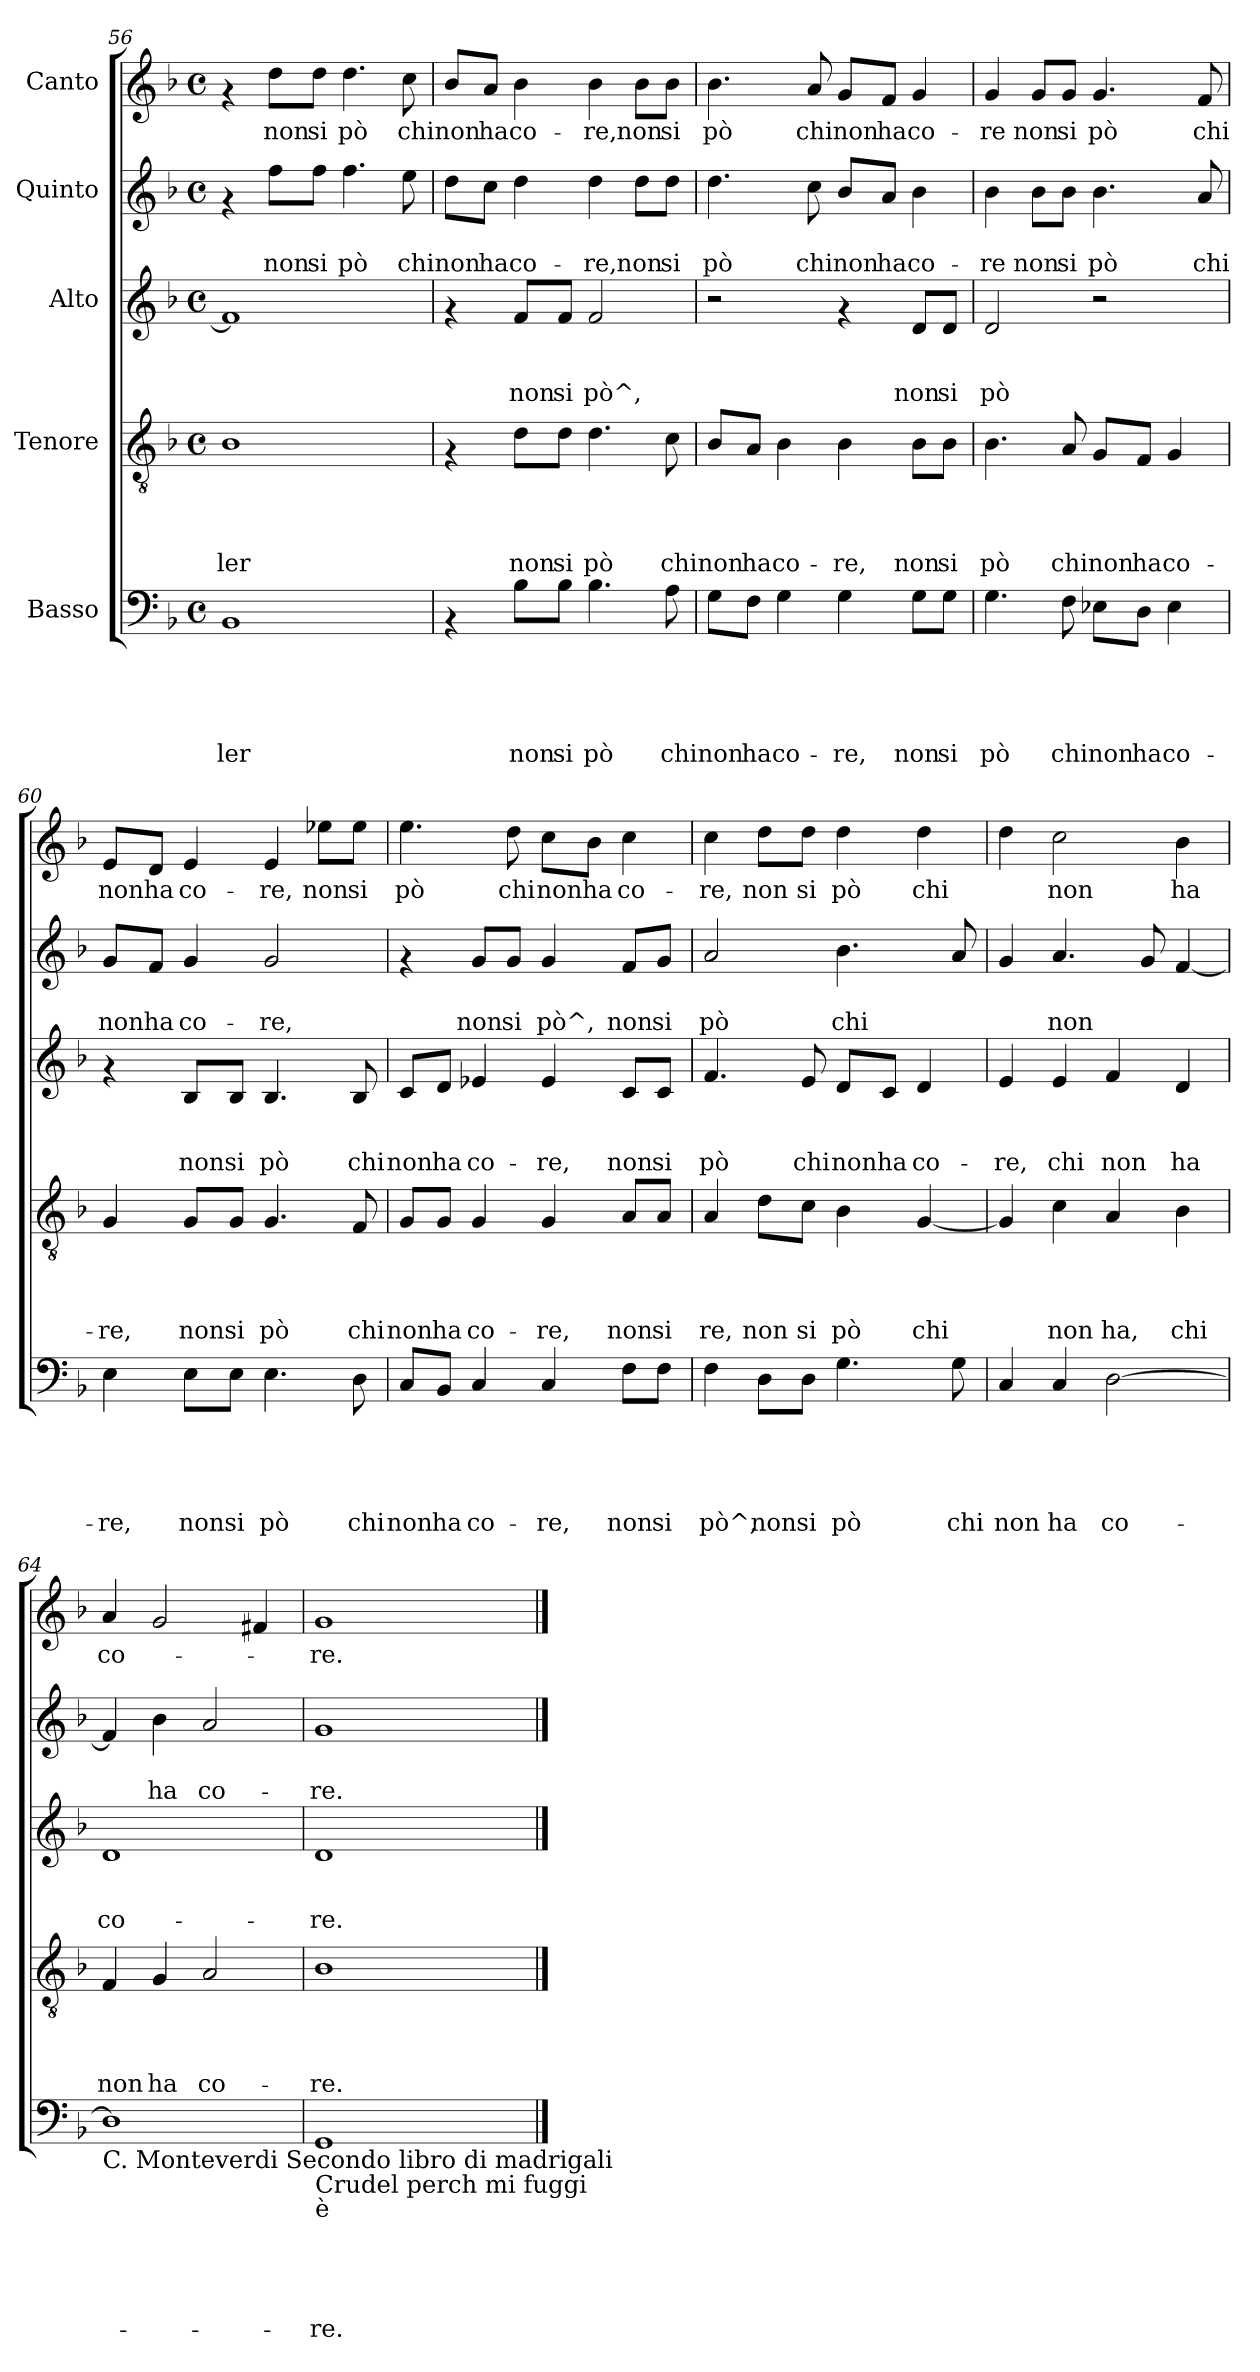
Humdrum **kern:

**kern	**text	**text	**text	**text	**text	**kern	**text	**text	**text	**text	**kern	**text	**text	**text	**kern	**text	**text	**kern	**text
*part5	*part5	*part5	*part5	*part5	*part5	*part4	*part4	*part4	*part4	*part4	*part3	*part3	*part3	*part3	*part2	*part2	*part2	*part1	*part1
*staff5	*staff5	*staff5	*staff5	*staff5	*staff5	*staff4	*staff4	*staff4	*staff4	*staff4	*staff3	*staff3	*staff3	*staff3	*staff2	*staff2	*staff2	*staff1	*staff1
*I"Basso	*	*	*	*	*	*I"Tenore	*	*	*	*	*I"Alto	*	*	*	*I"Quinto	*	*	*I"Canto	*
*clefF4	*	*	*	*	*	*clefGv2	*	*	*	*	*clefG2	*	*	*	*clefG2	*	*	*clefG2	*
*k[b-]	*	*	*	*	*	*k[b-]	*	*	*	*	*k[b-]	*	*	*	*k[b-]	*	*	*k[b-]	*
*F:	*	*	*	*	*	*F:	*	*	*	*	*F:	*	*	*	*F:	*	*	*F:	*
*M4/4	*	*	*	*	*	*M4/4	*	*	*	*	*M4/4	*	*	*	*M4/4	*	*	*M4/4	*
*met(c)	*	*	*	*	*	*met(c)	*	*	*	*	*met(c)	*	*	*	*met(c)	*	*	*met(c)	*
=56	=56	=56	=56	=56	=56	=56	=56	=56	=56	=56	=56	=56	=56	=56	=56	=56	=56	=56	=56
!	!	!	!	!	!LO:LY:b	!	!	!	!	!LO:LY:b	!	!	!	!	!	!	!	!	!
1BB-	.	.	.	.	-ler	1B-	.	.	.	-ler	1f]	.	.	.	4rf	.	.	4rf	.
!	!	!	!	!	!	!	!	!	!	!	!	!	!	!	!	!	!LO:LY:b	!	!LO:LY:b
.	.	.	.	.	.	.	.	.	.	.	.	.	.	.	8ff\L	.	non	8dd\L	non
!	!	!	!	!	!	!	!	!	!	!	!	!	!	!	!	!	!LO:LY:b	!	!LO:LY:b
.	.	.	.	.	.	.	.	.	.	.	.	.	.	.	8ff\J	.	si	8dd\J	si
!	!	!	!	!	!	!	!	!	!	!	!	!	!	!	!	!	!LO:LY:b	!	!LO:LY:b
.	.	.	.	.	.	.	.	.	.	.	.	.	.	.	4.ff\	.	pò	4.dd\	pò
!	!	!	!	!	!	!	!	!	!	!	!	!	!	!	!	!	!LO:LY:b	!	!LO:LY:b
.	.	.	.	.	.	.	.	.	.	.	.	.	.	.	8ee\	.	chi	8cc\	chi
=57	=57	=57	=57	=57	=57	=57	=57	=57	=57	=57	=57	=57	=57	=57	=57	=57	=57	=57	=57
!	!	!	!	!	!	!	!	!	!	!	!	!	!	!	!	!	!LO:LY:b	!	!LO:LY:b
4rAA	.	.	.	.	.	4rF	.	.	.	.	4rf	.	.	.	8dd\L	.	non	8b-/L	non
!	!	!	!	!	!	!	!	!	!	!	!	!	!	!	!	!	!LO:LY:b	!	!LO:LY:b
.	.	.	.	.	.	.	.	.	.	.	.	.	.	.	8cc\J	.	ha	8a/J	ha
!	!	!	!	!	!LO:LY:b	!	!	!	!	!LO:LY:b	!	!	!	!LO:LY:b	!	!	!LO:LY:b	!	!LO:LY:b
8B-\L	.	.	.	.	non	8d\L	.	.	.	non	8f/L	.	.	non	4dd\	.	co-	4b-\	co-
!	!	!	!	!	!LO:LY:b	!	!	!	!	!LO:LY:b	!	!	!	!LO:LY:b	!	!	!	!	!
8B-\J	.	.	.	.	si	8d\J	.	.	.	si	8f/J	.	.	si	.	.	.	.	.
!	!	!	!	!	!LO:LY:b	!	!	!	!	!LO:LY:b	!	!	!	!LO:LY:b	!	!	!LO:LY:b	!	!LO:LY:b
4.B-\	.	.	.	.	pò	4.d\	.	.	.	pò	2f/	.	.	pò^,	4dd\	.	-re,	4b-\	-re,
!	!	!	!	!	!	!	!	!	!	!	!	!	!	!	!	!	!LO:LY:b	!	!LO:LY:b
.	.	.	.	.	.	.	.	.	.	.	.	.	.	.	8dd\L	.	non	8b-\L	non
!	!	!	!	!	!LO:LY:b	!	!	!	!	!LO:LY:b	!	!	!	!	!	!	!LO:LY:b	!	!LO:LY:b
8A\	.	.	.	.	chi	8c\	.	.	.	chi	.	.	.	.	8dd\J	.	si	8b-\J	si
!!LO:LB:g=z
=58	=58	=58	=58	=58	=58	=58	=58	=58	=58	=58	=58	=58	=58	=58	=58	=58	=58	=58	=58
!	!	!	!	!	!LO:LY:b	!	!	!	!	!LO:LY:b	!	!	!	!	!	!	!LO:LY:b	!	!LO:LY:b
8G\L	.	.	.	.	non	8B-/L	.	.	.	non	2r	.	.	.	4.dd\	.	pò	4.b-\	pò
!	!	!	!	!	!LO:LY:b	!	!	!	!	!LO:LY:b	!	!	!	!	!	!	!	!	!
8F\J	.	.	.	.	ha	8A/J	.	.	.	ha	.	.	.	.	.	.	.	.	.
!	!	!	!	!	!LO:LY:b	!	!	!	!	!LO:LY:b	!	!	!	!	!	!	!	!	!
4G\	.	.	.	.	co-	4B-\	.	.	.	co-	.	.	.	.	.	.	.	.	.
!	!	!	!	!	!	!	!	!	!	!	!	!	!	!	!	!	!LO:LY:b	!	!LO:LY:b
.	.	.	.	.	.	.	.	.	.	.	.	.	.	.	8cc\	.	chi	8a/	chi
!	!	!	!	!	!LO:LY:b	!	!	!	!	!LO:LY:b	!	!	!	!	!	!	!LO:LY:b	!	!LO:LY:b
4G\	.	.	.	.	-re,	4B-\	.	.	.	-re,	4rf	.	.	.	8b-/L	.	non	8g/L	non
!	!	!	!	!	!	!	!	!	!	!	!	!	!	!	!	!	!LO:LY:b	!	!LO:LY:b
.	.	.	.	.	.	.	.	.	.	.	.	.	.	.	8a/J	.	ha	8f/J	ha
!	!	!	!	!	!LO:LY:b	!	!	!	!	!LO:LY:b	!	!	!	!LO:LY:b	!	!	!LO:LY:b	!	!LO:LY:b
8G\L	.	.	.	.	non	8B-\L	.	.	.	non	8d/L	.	.	non	4b-\	.	co-	4g/	co-
!	!	!	!	!	!LO:LY:b	!	!	!	!	!LO:LY:b	!	!	!	!LO:LY:b	!	!	!	!	!
8G\J	.	.	.	.	si	8B-\J	.	.	.	si	8d/J	.	.	si	.	.	.	.	.
=59	=59	=59	=59	=59	=59	=59	=59	=59	=59	=59	=59	=59	=59	=59	=59	=59	=59	=59	=59
!	!	!	!	!	!LO:LY:b	!	!	!	!	!LO:LY:b	!	!	!	!LO:LY:b	!	!	!LO:LY:b	!	!LO:LY:b
4.G\	.	.	.	.	pò	4.B-\	.	.	.	pò	2d/	.	.	pò	4b-\	.	-re	4g/	-re
!	!	!	!	!	!	!	!	!	!	!	!	!	!	!	!	!	!LO:LY:b	!	!LO:LY:b
.	.	.	.	.	.	.	.	.	.	.	.	.	.	.	8b-\L	.	non	8g/L	non
!	!	!	!	!	!LO:LY:b	!	!	!	!	!LO:LY:b	!	!	!	!	!	!	!LO:LY:b	!	!LO:LY:b
8F\	.	.	.	.	chi	8A/	.	.	.	chi	.	.	.	.	8b-\J	.	si	8g/J	si
!	!	!	!	!	!LO:LY:b	!	!	!	!	!LO:LY:b	!	!	!	!	!	!	!LO:LY:b	!	!LO:LY:b
8E-X\L	.	.	.	.	non	8G/L	.	.	.	non	2r	.	.	.	4.b-\	.	pò	4.g/	pò
!	!	!	!	!	!LO:LY:b	!	!	!	!	!LO:LY:b	!	!	!	!	!	!	!	!	!
8D\J	.	.	.	.	ha	8F/J	.	.	.	ha	.	.	.	.	.	.	.	.	.
!	!	!	!	!	!LO:LY:b	!	!	!	!	!LO:LY:b	!	!	!	!	!	!	!	!	!
4E-\	.	.	.	.	co-	4G/	.	.	.	co-	.	.	.	.	.	.	.	.	.
!	!	!	!	!	!	!	!	!	!	!	!	!	!	!	!	!	!LO:LY:b	!	!LO:LY:b
.	.	.	.	.	.	.	.	.	.	.	.	.	.	.	8a/	.	chi	8f/	chi
=60	=60	=60	=60	=60	=60	=60	=60	=60	=60	=60	=60	=60	=60	=60	=60	=60	=60	=60	=60
!	!	!	!	!	!LO:LY:b	!	!	!	!	!LO:LY:b	!	!	!	!	!	!	!LO:LY:b	!	!LO:LY:b
4E\	.	.	.	.	-re,	4G/	.	.	.	-re,	4rf	.	.	.	8g/L	.	non	8e/L	non
!	!	!	!	!	!	!	!	!	!	!	!	!	!	!	!	!	!LO:LY:b	!	!LO:LY:b
.	.	.	.	.	.	.	.	.	.	.	.	.	.	.	8f/J	.	ha	8d/J	ha
!	!	!	!	!	!LO:LY:b	!	!	!	!	!LO:LY:b	!	!	!	!LO:LY:b	!	!	!LO:LY:b	!	!LO:LY:b
8E\L	.	.	.	.	non	8G/L	.	.	.	non	8B-/L	.	.	non	4g/	.	co-	4e/	co-
!	!	!	!	!	!LO:LY:b	!	!	!	!	!LO:LY:b	!	!	!	!LO:LY:b	!	!	!	!	!
8E\J	.	.	.	.	si	8G/J	.	.	.	si	8B-/J	.	.	si	.	.	.	.	.
!	!	!	!	!	!LO:LY:b	!	!	!	!	!LO:LY:b	!	!	!	!LO:LY:b	!	!	!LO:LY:b	!	!LO:LY:b
4.E\	.	.	.	.	pò	4.G/	.	.	.	pò	4.B-/	.	.	pò	2g/	.	-re,	4e/	-re,
!	!	!	!	!	!	!	!	!	!	!	!	!	!	!	!	!	!	!	!LO:LY:b
.	.	.	.	.	.	.	.	.	.	.	.	.	.	.	.	.	.	8ee-X\L	non
!	!	!	!	!	!LO:LY:b	!	!	!	!	!LO:LY:b	!	!	!	!LO:LY:b	!	!	!	!	!LO:LY:b
8D\	.	.	.	.	chi	8F/	.	.	.	chi	8B-/	.	.	chi	.	.	.	8ee-\J	si
=61	=61	=61	=61	=61	=61	=61	=61	=61	=61	=61	=61	=61	=61	=61	=61	=61	=61	=61	=61
!	!	!	!	!	!LO:LY:b	!	!	!	!	!LO:LY:b	!	!	!	!LO:LY:b	!	!	!	!	!LO:LY:b
8C/L	.	.	.	.	non	8G/L	.	.	.	non	8c/L	.	.	non	4rf	.	.	4.ee\	pò
!	!	!	!	!	!LO:LY:b	!	!	!	!	!LO:LY:b	!	!	!	!LO:LY:b	!	!	!	!	!
8BB-/J	.	.	.	.	ha	8G/J	.	.	.	ha	8d/J	.	.	ha	.	.	.	.	.
!	!	!	!	!	!LO:LY:b	!	!	!	!	!LO:LY:b	!	!	!	!LO:LY:b	!	!	!LO:LY:b	!	!
4C/	.	.	.	.	co-	4G/	.	.	.	co-	4e-X/	.	.	co-	8g/L	.	non	.	.
!	!	!	!	!	!	!	!	!	!	!	!	!	!	!	!	!	!LO:LY:b	!	!LO:LY:b
.	.	.	.	.	.	.	.	.	.	.	.	.	.	.	8g/J	.	si	8dd\	chi
!	!	!	!	!	!LO:LY:b	!	!	!	!	!LO:LY:b	!	!	!	!LO:LY:b	!	!	!LO:LY:b	!	!LO:LY:b
4C/	.	.	.	.	-re,	4G/	.	.	.	-re,	4e-/	.	.	-re,	4g/	.	pò^,	8cc\L	non
!	!	!	!	!	!	!	!	!	!	!	!	!	!	!	!	!	!	!	!LO:LY:b
.	.	.	.	.	.	.	.	.	.	.	.	.	.	.	.	.	.	8b-\J	ha
!	!	!	!	!	!LO:LY:b	!	!	!	!	!LO:LY:b	!	!	!	!LO:LY:b	!	!	!LO:LY:b	!	!LO:LY:b
8F\L	.	.	.	.	non	8A/L	.	.	.	non	8c/L	.	.	non	8f/L	.	non	4cc\	co-
!	!	!	!	!	!LO:LY:b	!	!	!	!	!LO:LY:b	!	!	!	!LO:LY:b	!	!	!LO:LY:b	!	!
8F\J	.	.	.	.	si	8A/J	.	.	.	si	8c/J	.	.	si	8g/J	.	si	.	.
!!LO:PB:g=z
=62	=62	=62	=62	=62	=62	=62	=62	=62	=62	=62	=62	=62	=62	=62	=62	=62	=62	=62	=62
!	!	!	!	!	!LO:LY:b	!	!	!	!	!LO:LY:b	!	!	!	!LO:LY:b	!	!	!LO:LY:b	!	!LO:LY:b
4F\	.	.	.	.	pò^,	4A/	.	.	.	re,	4.f/	.	.	pò	2a/	.	pò	4cc\	-re,
!	!	!	!	!	!LO:LY:b	!	!	!	!	!LO:LY:b	!	!	!	!	!	!	!	!	!LO:LY:b
8D\L	.	.	.	.	non	8d\L	.	.	.	non	.	.	.	.	.	.	.	8dd\L	non
!	!	!	!	!	!LO:LY:b	!	!	!	!	!LO:LY:b	!	!	!	!LO:LY:b	!	!	!	!	!LO:LY:b
8D\J	.	.	.	.	si	8c\J	.	.	.	si	8e/	.	.	chi	.	.	.	8dd\J	si
!	!	!	!	!	!LO:LY:b	!	!	!	!	!LO:LY:b	!	!	!	!LO:LY:b	!	!	!LO:LY:b	!	!LO:LY:b
4.G\	.	.	.	.	pò	4B-\	.	.	.	pò	8d/L	.	.	non	4.b-\	.	chi	4dd\	pò
!	!	!	!	!	!	!	!	!	!	!	!	!	!	!LO:LY:b	!	!	!	!	!
.	.	.	.	.	.	.	.	.	.	.	8c/J	.	.	ha	.	.	.	.	.
!	!	!	!	!	!	!	!	!	!	!LO:LY:b	!	!	!	!LO:LY:b	!	!	!	!	!LO:LY:b
.	.	.	.	.	.	[<4G/	.	.	.	chi	4d/	.	.	co-	.	.	.	4dd\	chi
!	!	!	!	!	!LO:LY:b	!	!	!	!	!	!	!	!	!	!	!	!	!	!
8G\	.	.	.	.	chi	.	.	.	.	.	.	.	.	.	8a/	.	.	.	.
=63	=63	=63	=63	=63	=63	=63	=63	=63	=63	=63	=63	=63	=63	=63	=63	=63	=63	=63	=63
!	!	!	!	!	!LO:LY:b	!	!	!	!	!	!	!	!	!LO:LY:b	!	!	!	!	!
4C/	.	.	.	.	non	4G/]	.	.	.	.	4e/	.	.	-re,	4g/	.	.	4dd\	.
!	!	!	!	!	!LO:LY:b	!	!	!	!	!LO:LY:b	!	!	!	!LO:LY:b	!	!	!LO:LY:b	!	!LO:LY:b
4C/	.	.	.	.	ha	4c\	.	.	.	non	4e/	.	.	chi	4.a/	.	non	2cc\	non
!	!	!	!	!	!LO:LY:b	!	!	!	!	!LO:LY:b	!	!	!	!LO:LY:b	!	!	!	!	!
[>2D\	.	.	.	.	co-	4A/	.	.	.	ha,	4f/	.	.	non	.	.	.	.	.
.	.	.	.	.	.	.	.	.	.	.	.	.	.	.	8g/	.	.	.	.
!	!	!	!	!	!	!	!	!	!	!LO:LY:b	!	!	!	!LO:LY:b	!	!	!	!	!LO:LY:b
.	.	.	.	.	.	4B-\	.	.	.	chi	4d/	.	.	ha	[<4f/	.	.	4b-\	ha
=64	=64	=64	=64	=64	=64	=64	=64	=64	=64	=64	=64	=64	=64	=64	=64	=64	=64	=64	=64
!LO:TX:b:t=C. Monteverdi Secondo libro di madrigali	!	!	!	!	!	!	!	!	!	!	!	!	!	!	!	!	!	!	!
!	!	!	!	!	!	!	!	!	!	!LO:LY:b	!	!	!	!LO:LY:b	!	!	!	!	!LO:LY:b
1D]	.	.	.	.	.	4F/	.	.	.	non	1d	.	.	co-	4f/]	.	.	4a/	co-
!	!	!	!	!	!	!	!	!	!	!LO:LY:b	!	!	!	!	!	!	!LO:LY:b	!	!
.	.	.	.	.	.	4G/	.	.	.	ha	.	.	.	.	4b-\	.	ha	2g/	.
!	!	!	!	!	!	!	!	!	!	!LO:LY:b	!	!	!	!	!	!	!LO:LY:b	!	!
.	.	.	.	.	.	2A/	.	.	.	co-	.	.	.	.	2a/	.	co-	.	.
.	.	.	.	.	.	.	.	.	.	.	.	.	.	.	.	.	.	4f#X/	.
=65	=65	=65	=65	=65	=65	=65	=65	=65	=65	=65	=65	=65	=65	=65	=65	=65	=65	=65	=65
!LO:TX:b:t=Crudel perch mi fuggi	!	!	!	!	!	!	!	!	!	!	!	!	!	!	!	!	!	!	!
!LO:TX:b:t=è	!	!	!	!	!	!	!	!	!	!	!	!	!	!	!	!	!	!	!
!	!	!	!	!	!LO:LY:b	!	!	!	!	!LO:LY:b	!	!	!	!LO:LY:b	!	!	!LO:LY:b	!	!LO:LY:b
1GG	.	.	.	.	-re.	1B-	.	.	.	-re.	1d	.	.	-re.	1g	.	-re.	1g	-re.
==	==	==	==	==	==	==	==	==	==	==	==	==	==	==	==	==	==	==	==
*-	*-	*-	*-	*-	*-	*-	*-	*-	*-	*-	*-	*-	*-	*-	*-	*-	*-	*-	*-
